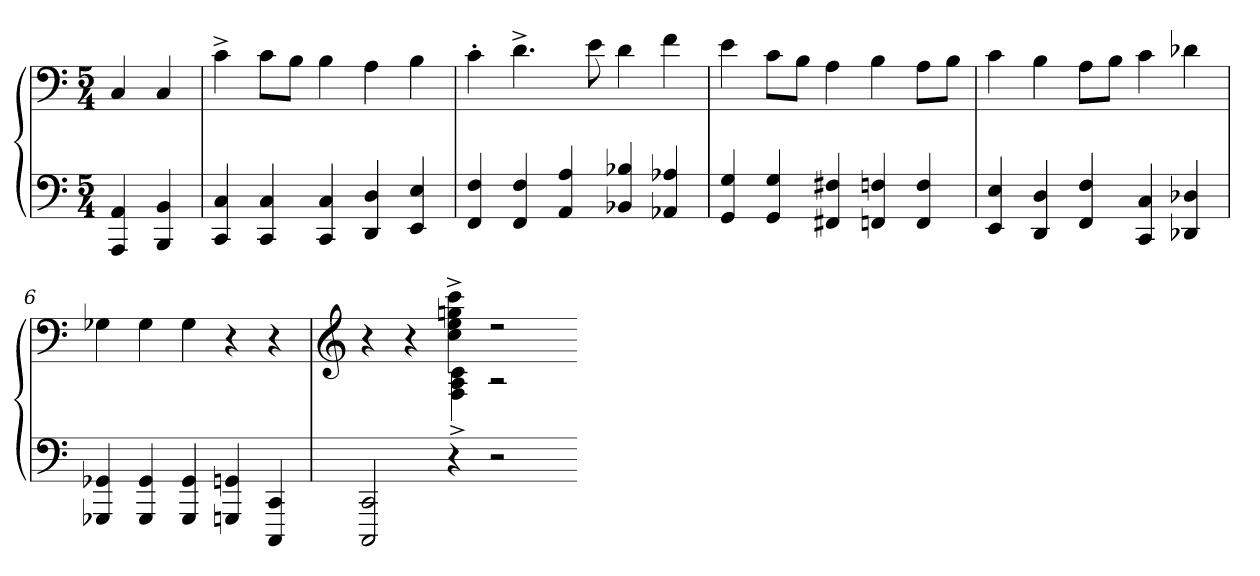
**kern	**kern	**dynam
*part1	*part1	*part1
*staff2	*staff1	*staff1/2
*clefF4	*clefF4	*
*k[]	*k[]	*
*C:	*C:	*
*M5/4	*M5/4	*
=1	=1	=1
*^	*	*
4AAAi/ 4AAi/	2ryy	4Ci/	M.M. = 120
4BBBi/ 4BBi/	.	4Ci/	.
=2	=2	=2	=2
4CCi/ 4Ci/	1ryy	4c^i\	.
4CCi/ 4Ci/	.	8ci\L	.
.	.	8Bi\J	.
4CCi/ 4Ci/	.	4Bi\	.
4DDi/ 4Di/	.	4Ai\	.
4EEi/ 4Ei/	4ryy	4Bi\	.
=3	=3	=3	=3
4FFi/ 4Fi/	1ryy	4c'i\	.
4FFi/ 4Fi/	.	4.d^i\	.
4AAi/ 4Ai/	.	.	.
.	.	8ei\	.
4BB-Xi/ 4B-Xi/	.	4di\	.
4AA-Xi/ 4A-Xi/	4ryy	4fi\	.
=4	=4	=4	=4
4GGi/ 4Gi/	1ryy	4ei\	.
4GGi/ 4Gi/	.	8ci\L	.
.	.	8Bi\J	.
4FF#Xi/ 4F#Xi/	.	4Ai\	.
4FFni/ 4Fni/	.	4Bi\	.
4FFi/ 4Fi/	4ryy	8Ai\L	.
.	.	8Bi\J	.
!!LO:LB:g=z
=5	=5	=5	=5
4EEi/ 4Ei/	1ryy	4ci\	.
4DDi/ 4Di/	.	4Bi\	.
4FFi/ 4Fi/	.	8Ai\L	.
.	.	8Bi\J	.
4CCi/ 4Ci/	.	4ci\	.
4DD-Xi/ 4D-Xi/	4ryy	4d-Xi\	.
=6	=6	=6	=6
4GGG-Xi/ 4GG-Xi/	1ryy	4G-Xi\	.
4GGG-i/ 4GG-i/	.	4G-i\	.
4GGG-i/ 4GG-i/	.	4G-i\	.
4GGGni/ 4GGni/	.	4r	.
4CCCi/ 4CCi/	4ryy	4r	.
=7	=7	=7	=7
*	*	*clefG2	*
*	*	*^	*
2CCCi/ 2CCi/	1ryy	4r	2ryy	.
.	.	4r	.	.
4r	.	4cci^\ 4eei^\ 4ggni^\ 4ccci^\	4Fi^\ 4Ai^\ 4ci^\	.
2r	.	2r	2r	.
.	4ryy	.	.	.
*v	*v	*	*	*
*	*v	*v	*
=-	=-	=-
*-	*-	*-
